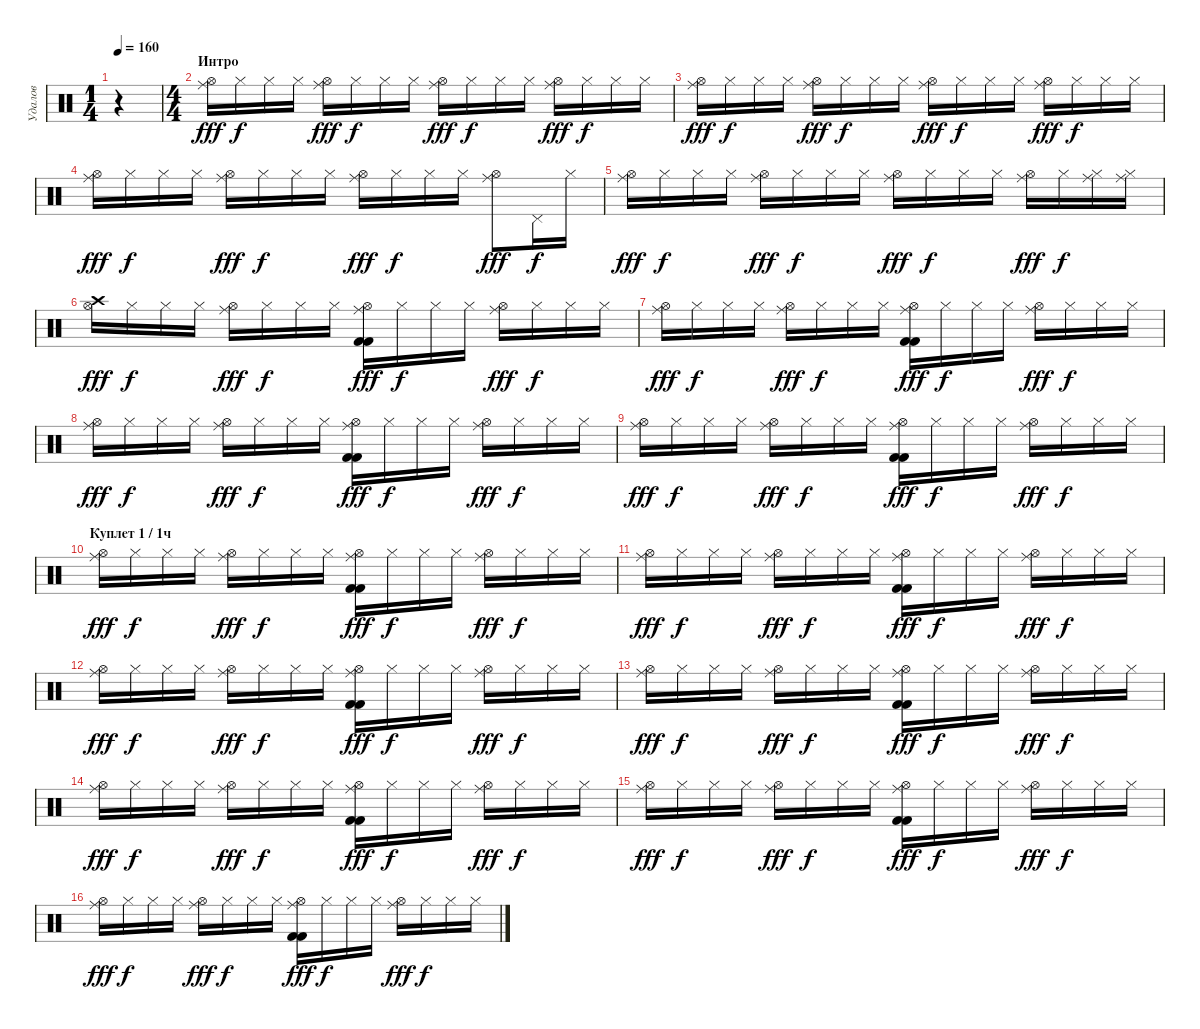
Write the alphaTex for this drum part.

\track ("Удалов" "Удалов") {instrument percussion}
\staff {score}
\articulation defaults
\ts (1 4)
\tempo 160
\clef neutral
\ks c
r.4{dy fff} |
\ts (4 4)
\section ("" "Интро")
("Hi-Hat (open)" "Ride (middle)").16 "Hi-Hat (closed)".16{dy f} "Hi-Hat (closed)".16 "Hi-Hat (closed)".16 ("Hi-Hat (open)" "Ride (middle)").16{dy fff} "Hi-Hat (closed)".16{dy f} "Hi-Hat (closed)".16 "Hi-Hat (closed)".16 ("Hi-Hat (open)" "Ride (middle)").16{dy fff} "Hi-Hat (closed)".16{dy f} "Hi-Hat (closed)".16 "Hi-Hat (closed)".16 ("Hi-Hat (open)" "Ride (middle)").16{dy fff} "Hi-Hat (closed)".16{dy f} "Hi-Hat (closed)".16 "Hi-Hat (closed)".16 |
("Hi-Hat (open)" "Ride (middle)").16{dy fff} "Hi-Hat (closed)".16{dy f} "Hi-Hat (closed)".16 "Hi-Hat (closed)".16 ("Hi-Hat (open)" "Ride (middle)").16{dy fff} "Hi-Hat (closed)".16{dy f} "Hi-Hat (closed)".16 "Hi-Hat (closed)".16 ("Hi-Hat (open)" "Ride (middle)").16{dy fff} "Hi-Hat (closed)".16{dy f} "Hi-Hat (closed)".16 "Hi-Hat (closed)".16 ("Hi-Hat (open)" "Ride (middle)").16{dy fff} "Hi-Hat (closed)".16{dy f} "Hi-Hat (closed)".16 "Hi-Hat (closed)".16 |
("Hi-Hat (open)" "Ride (middle)").16{dy fff} "Hi-Hat (closed)".16{dy f} "Hi-Hat (closed)".16 "Hi-Hat (closed)".16 ("Hi-Hat (open)" "Ride (middle)").16{dy fff} "Hi-Hat (closed)".16{dy f} "Hi-Hat (closed)".16 "Hi-Hat (closed)".16 ("Hi-Hat (open)" "Ride (middle)").16{dy fff} "Hi-Hat (closed)".16{dy f} "Hi-Hat (closed)".16 "Hi-Hat (closed)".16 ("Hi-Hat (open)" "Ride (middle)").8{dy fff} "Pedal Hi-Hat (hit)".16{dy f} "Hi-Hat (closed)".16 |
("Hi-Hat (open)" "Ride (middle)").16{dy fff} "Hi-Hat (closed)".16{dy f} "Hi-Hat (closed)".16 "Hi-Hat (closed)".16 ("Hi-Hat (open)" "Ride (middle)").16{dy fff} "Hi-Hat (closed)".16{dy f} "Hi-Hat (closed)".16 "Hi-Hat (closed)".16 ("Hi-Hat (open)" "Ride (middle)").16{dy fff} "Hi-Hat (closed)".16{dy f} "Hi-Hat (closed)".16 "Hi-Hat (closed)".16 ("Hi-Hat (open)" "Ride (middle)").16{dy fff} "Hi-Hat (closed)".16{dy f} ("Hi-Hat (closed)" "Ride (middle)").16 ("Hi-Hat (closed)" "Ride (middle)").16 |
("Hi-Hat (open)" "Crash high (hit)").16{dy fff} "Hi-Hat (closed)".16{dy f} "Hi-Hat (closed)".16 "Hi-Hat (closed)".16 ("Hi-Hat (open)" "Ride (middle)").16{dy fff} "Hi-Hat (closed)".16{dy f} "Hi-Hat (closed)".16 "Hi-Hat (closed)".16 ("Hi-Hat (open)" "Ride (middle)" "Kick (hit) 2" "Kick (hit) 2").16{dy fff} "Hi-Hat (closed)".16{dy f} "Hi-Hat (closed)".16 "Hi-Hat (closed)".16 ("Hi-Hat (open)" "Ride (middle)").16{dy fff} "Hi-Hat (closed)".16{dy f} "Hi-Hat (closed)".16 "Hi-Hat (closed)".16 |
("Hi-Hat (open)" "Ride (middle)").16{dy fff} "Hi-Hat (closed)".16{dy f} "Hi-Hat (closed)".16 "Hi-Hat (closed)".16 ("Hi-Hat (open)" "Ride (middle)").16{dy fff} "Hi-Hat (closed)".16{dy f} "Hi-Hat (closed)".16 "Hi-Hat (closed)".16 ("Hi-Hat (open)" "Ride (middle)" "Kick (hit) 2" "Kick (hit) 2").16{dy fff} "Hi-Hat (closed)".16{dy f} "Hi-Hat (closed)".16 "Hi-Hat (closed)".16 ("Hi-Hat (open)" "Ride (middle)").16{dy fff} "Hi-Hat (closed)".16{dy f} "Hi-Hat (closed)".16 "Hi-Hat (closed)".16 |
("Hi-Hat (open)" "Ride (middle)").16{dy fff} "Hi-Hat (closed)".16{dy f} "Hi-Hat (closed)".16 "Hi-Hat (closed)".16 ("Hi-Hat (open)" "Ride (middle)").16{dy fff} "Hi-Hat (closed)".16{dy f} "Hi-Hat (closed)".16 "Hi-Hat (closed)".16 ("Hi-Hat (open)" "Ride (middle)" "Kick (hit) 2" "Kick (hit) 2").16{dy fff} "Hi-Hat (closed)".16{dy f} "Hi-Hat (closed)".16 "Hi-Hat (closed)".16 ("Hi-Hat (open)" "Ride (middle)").16{dy fff} "Hi-Hat (closed)".16{dy f} "Hi-Hat (closed)".16 "Hi-Hat (closed)".16 |
("Hi-Hat (open)" "Ride (middle)").16{dy fff} "Hi-Hat (closed)".16{dy f} "Hi-Hat (closed)".16 "Hi-Hat (closed)".16 ("Hi-Hat (open)" "Ride (middle)").16{dy fff} "Hi-Hat (closed)".16{dy f} "Hi-Hat (closed)".16 "Hi-Hat (closed)".16 ("Hi-Hat (open)" "Ride (middle)" "Kick (hit) 2" "Kick (hit) 2").16{dy fff} "Hi-Hat (closed)".16{dy f} "Hi-Hat (closed)".16 "Hi-Hat (closed)".16 ("Hi-Hat (open)" "Ride (middle)").16{dy fff} "Hi-Hat (closed)".16{dy f} "Hi-Hat (closed)".16 "Hi-Hat (closed)".16 |
\section ("" "Куплет 1 / 1ч")
("Hi-Hat (open)" "Ride (middle)").16{dy fff} "Hi-Hat (closed)".16{dy f} "Hi-Hat (closed)".16 "Hi-Hat (closed)".16 ("Hi-Hat (open)" "Ride (middle)").16{dy fff} "Hi-Hat (closed)".16{dy f} "Hi-Hat (closed)".16 "Hi-Hat (closed)".16 ("Hi-Hat (open)" "Ride (middle)" "Kick (hit) 2" "Kick (hit) 2").16{dy fff} "Hi-Hat (closed)".16{dy f} "Hi-Hat (closed)".16 "Hi-Hat (closed)".16 ("Hi-Hat (open)" "Ride (middle)").16{dy fff} "Hi-Hat (closed)".16{dy f} "Hi-Hat (closed)".16 "Hi-Hat (closed)".16 |
("Hi-Hat (open)" "Ride (middle)").16{dy fff} "Hi-Hat (closed)".16{dy f} "Hi-Hat (closed)".16 "Hi-Hat (closed)".16 ("Hi-Hat (open)" "Ride (middle)").16{dy fff} "Hi-Hat (closed)".16{dy f} "Hi-Hat (closed)".16 "Hi-Hat (closed)".16 ("Hi-Hat (open)" "Ride (middle)" "Kick (hit) 2" "Kick (hit) 2").16{dy fff} "Hi-Hat (closed)".16{dy f} "Hi-Hat (closed)".16 "Hi-Hat (closed)".16 ("Hi-Hat (open)" "Ride (middle)").16{dy fff} "Hi-Hat (closed)".16{dy f} "Hi-Hat (closed)".16 "Hi-Hat (closed)".16 |
("Hi-Hat (open)" "Ride (middle)").16{dy fff} "Hi-Hat (closed)".16{dy f} "Hi-Hat (closed)".16 "Hi-Hat (closed)".16 ("Hi-Hat (open)" "Ride (middle)").16{dy fff} "Hi-Hat (closed)".16{dy f} "Hi-Hat (closed)".16 "Hi-Hat (closed)".16 ("Hi-Hat (open)" "Ride (middle)" "Kick (hit) 2" "Kick (hit) 2").16{dy fff} "Hi-Hat (closed)".16{dy f} "Hi-Hat (closed)".16 "Hi-Hat (closed)".16 ("Hi-Hat (open)" "Ride (middle)").16{dy fff} "Hi-Hat (closed)".16{dy f} "Hi-Hat (closed)".16 "Hi-Hat (closed)".16 |
("Hi-Hat (open)" "Ride (middle)").16{dy fff} "Hi-Hat (closed)".16{dy f} "Hi-Hat (closed)".16 "Hi-Hat (closed)".16 ("Hi-Hat (open)" "Ride (middle)").16{dy fff} "Hi-Hat (closed)".16{dy f} "Hi-Hat (closed)".16 "Hi-Hat (closed)".16 ("Hi-Hat (open)" "Ride (middle)" "Kick (hit) 2" "Kick (hit) 2").16{dy fff} "Hi-Hat (closed)".16{dy f} "Hi-Hat (closed)".16 "Hi-Hat (closed)".16 ("Hi-Hat (open)" "Ride (middle)").16{dy fff} "Hi-Hat (closed)".16{dy f} "Hi-Hat (closed)".16 "Hi-Hat (closed)".16 |
("Hi-Hat (open)" "Ride (middle)").16{dy fff} "Hi-Hat (closed)".16{dy f} "Hi-Hat (closed)".16 "Hi-Hat (closed)".16 ("Hi-Hat (open)" "Ride (middle)").16{dy fff} "Hi-Hat (closed)".16{dy f} "Hi-Hat (closed)".16 "Hi-Hat (closed)".16 ("Hi-Hat (open)" "Ride (middle)" "Kick (hit) 2" "Kick (hit) 2").16{dy fff} "Hi-Hat (closed)".16{dy f} "Hi-Hat (closed)".16 "Hi-Hat (closed)".16 ("Hi-Hat (open)" "Ride (middle)").16{dy fff} "Hi-Hat (closed)".16{dy f} "Hi-Hat (closed)".16 "Hi-Hat (closed)".16 |
("Hi-Hat (open)" "Ride (middle)").16{dy fff} "Hi-Hat (closed)".16{dy f} "Hi-Hat (closed)".16 "Hi-Hat (closed)".16 ("Hi-Hat (open)" "Ride (middle)").16{dy fff} "Hi-Hat (closed)".16{dy f} "Hi-Hat (closed)".16 "Hi-Hat (closed)".16 ("Hi-Hat (open)" "Ride (middle)" "Kick (hit) 2" "Kick (hit) 2").16{dy fff} "Hi-Hat (closed)".16{dy f} "Hi-Hat (closed)".16 "Hi-Hat (closed)".16 ("Hi-Hat (open)" "Ride (middle)").16{dy fff} "Hi-Hat (closed)".16{dy f} "Hi-Hat (closed)".16 "Hi-Hat (closed)".16 |
("Hi-Hat (open)" "Ride (middle)").16{dy fff} "Hi-Hat (closed)".16{dy f} "Hi-Hat (closed)".16 "Hi-Hat (closed)".16 ("Hi-Hat (open)" "Ride (middle)").16{dy fff} "Hi-Hat (closed)".16{dy f} "Hi-Hat (closed)".16 "Hi-Hat (closed)".16 ("Hi-Hat (open)" "Ride (middle)" "Kick (hit) 2" "Kick (hit) 2").16{dy fff} "Hi-Hat (closed)".16{dy f} "Hi-Hat (closed)".16 "Hi-Hat (closed)".16 ("Hi-Hat (open)" "Ride (middle)").16{dy fff} "Hi-Hat (closed)".16{dy f} "Hi-Hat (closed)".16 "Hi-Hat (closed)".16
